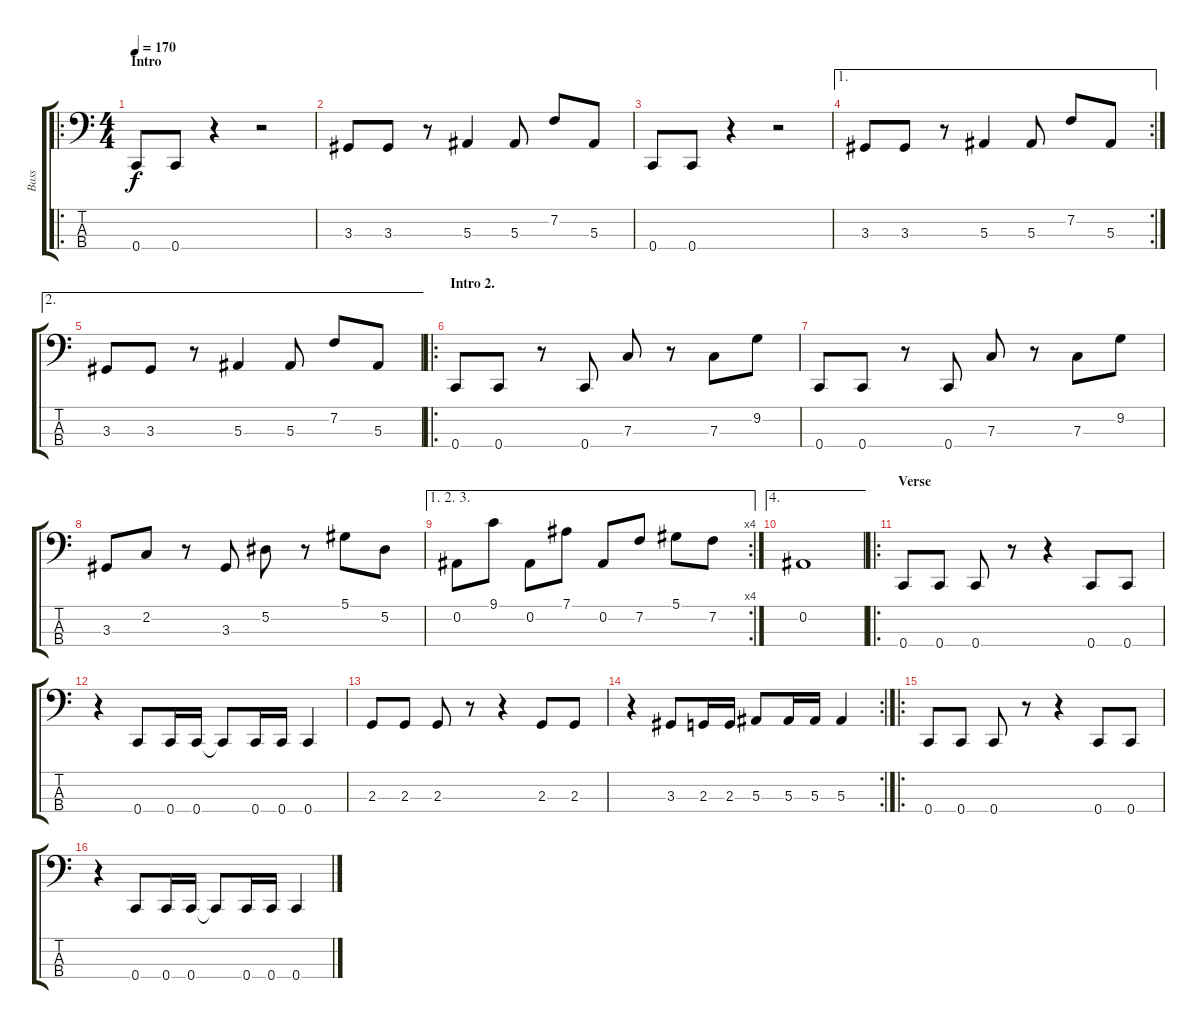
\track ("Bass" "Bass") {instrument electricbassfinger}
\staff {score tabs}
\tuning (Eb2 Bb1 F1 C1) {hide}
\ro
\ts (4 4)
\section ("" "Intro")
\tempo 170
\clef f4
\ks c
0.4.8{dy f instrument electricbassfinger} 0.4.8 r.4 r.2 |
3.3.8 3.3.8 r.8 5.3.4 5.3.8 7.2.8 5.3.8 |
0.4.8 0.4.8 r.4 r.2 |
\ae 1
\rc 2
3.3.8 3.3.8 r.8 5.3.4 5.3.8 7.2.8 5.3.8 |
\ae 2
3.3.8 3.3.8 r.8 5.3.4 5.3.8 7.2.8 5.3.8 |
\ro
\section ("" "Intro 2.")
0.4.8 0.4.8 r.8 0.4.8 7.3.8 r.8 7.3.8 9.2.8 |
0.4.8 0.4.8 r.8 0.4.8 7.3.8 r.8 7.3.8 9.2.8 |
3.3.8 2.2.8 r.8 3.3.8 5.2.8 r.8 5.1.8 5.2.8 |
\ae (1 2 3)
\rc 4
0.2.8 9.1.8 0.2.8 7.1.8 0.2.8 7.2.8 5.1.8 7.2.8 |
\ae 4
0.2.1 |
\ro
\section ("" "Verse")
0.4.8 0.4.8 0.4.8 r.8 r.4 0.4.8 0.4.8 |
r.4 0.4.8 0.4.16 0.4.16 0.4{t}.8 0.4.16 0.4.16 0.4.4 |
2.3.8 2.3.8 2.3.8 r.8 r.4 2.3.8 2.3.8 |
\rc 2
r.4 3.3.8 2.3.16 2.3.16 5.3.8 5.3.16 5.3.16 5.3.4 |
\ro
0.4.8 0.4.8 0.4.8 r.8 r.4 0.4.8 0.4.8 |
r.4 0.4.8 0.4.16 0.4.16 0.4{t}.8 0.4.16 0.4.16 0.4.4
